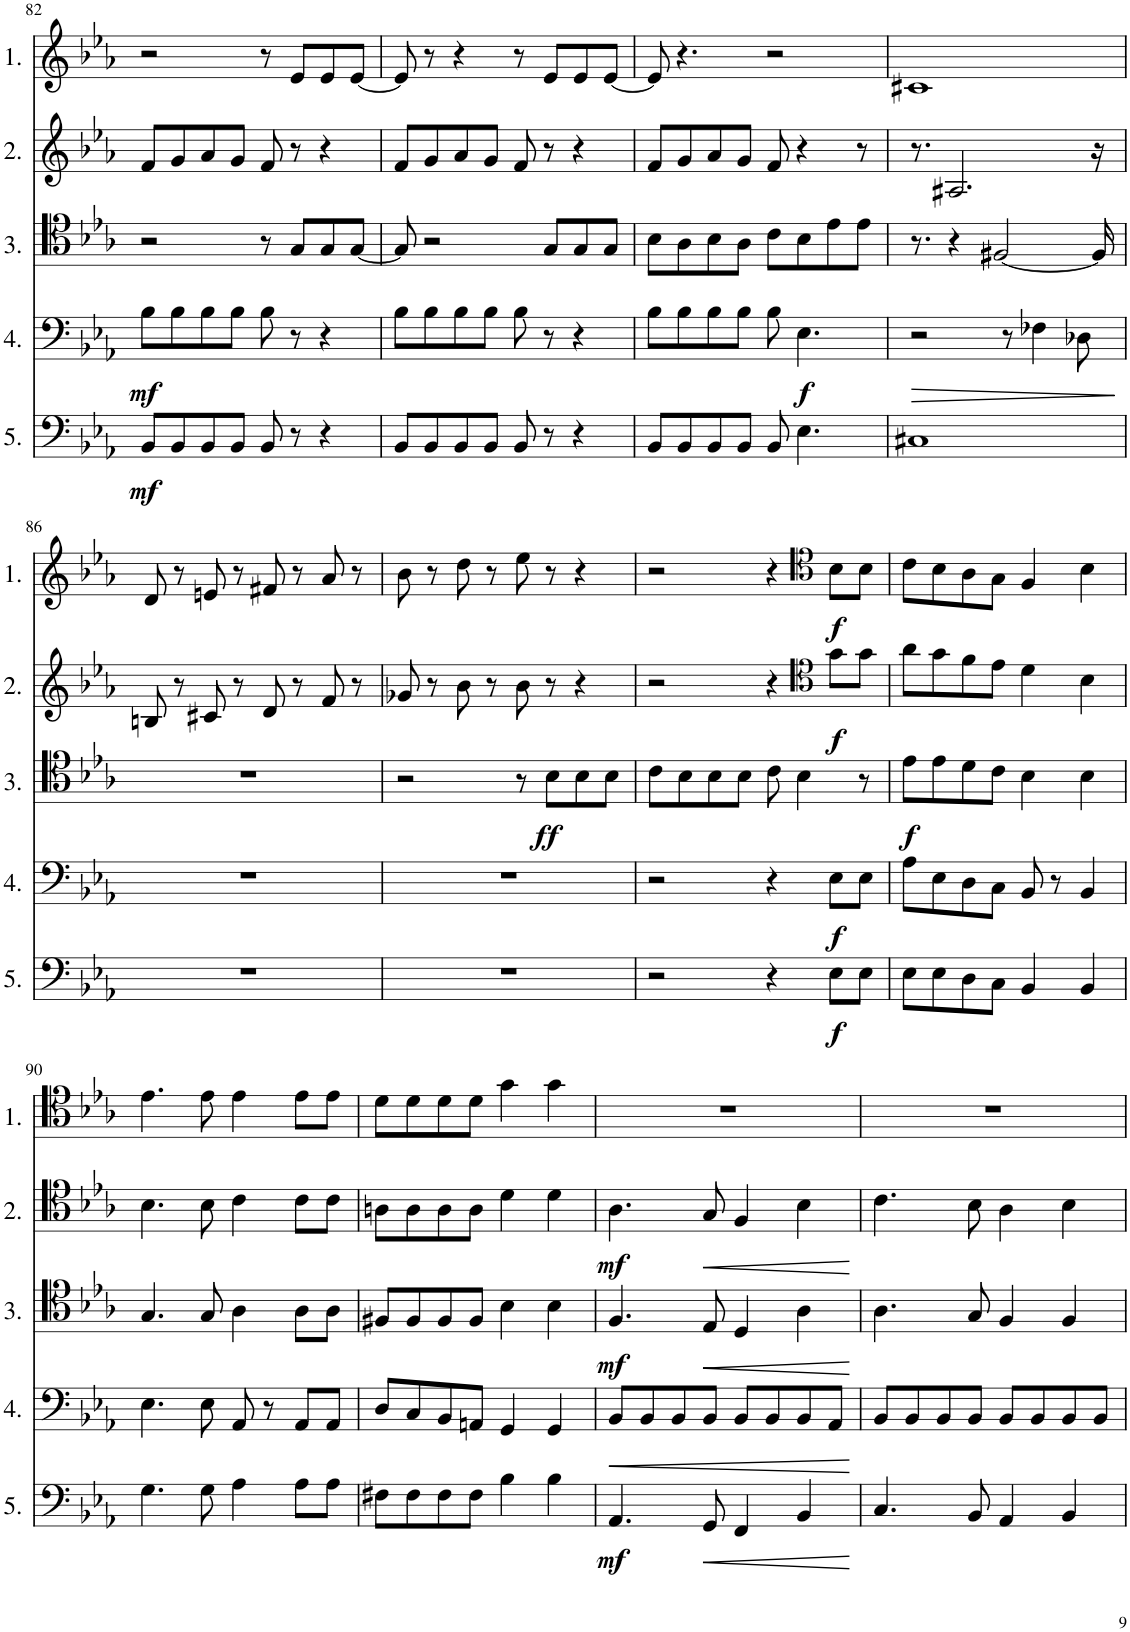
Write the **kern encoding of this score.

**kern	**dynam	**kern	**dynam	**kern	**dynam	**kern	**dynam	**kern	**dynam
*part5	*part5	*part4	*part4	*part3	*part3	*part2	*part2	*part1	*part1
*staff5	*staff5	*staff4	*staff4	*staff3	*staff3	*staff2	*staff2	*staff1	*staff1
*I"Cello 5	*	*I"Cello 4	*	*I"Cello 3	*	*I"Cello 2	*	*I"Cello 1	*
!!LO:PB:g=z
*clefF4	*	*clefF4	*	*clefC4	*	*clefG2	*	*clefG2	*
*k[b-e-a-]	*	*k[b-e-a-]	*	*k[b-e-a-]	*	*k[b-e-a-]	*	*k[b-e-a-]	*
*M4/4	*	*M4/4	*	*M4/4	*	*M4/4	*	*M4/4	*
=82	=82	=82	=82	=82	=82	=82	=82	=82	=82
!	!LO:DY:b	!	!LO:DY:b	!	!	!	!	!	!
8BB-/L	mf	8B-\L	mf	2r	.	8f/L	.	2r	.
8BB-/	.	8B-\	.	.	.	8g/	.	.	.
8BB-/	.	8B-\	.	.	.	8a-/	.	.	.
8BB-/J	.	8B-\J	.	.	.	8g/J	.	.	.
8BB-/	.	8B-\	.	8r	.	8f/	.	8r	.
8r	.	8r	.	8G/L	.	8r	.	8e-/L	.
4r	.	4r	.	8G/	.	4r	.	8e-/	.
.	.	.	.	[8G/J	.	.	.	[8e-/J	.
=83	=83	=83	=83	=83	=83	=83	=83	=83	=83
8BB-/L	.	8B-\L	.	8G/]	.	8f/L	.	8e-/]	.
8BB-/	.	8B-\	.	2r	.	8g/	.	8r	.
8BB-/	.	8B-\	.	.	.	8a-/	.	4r	.
8BB-/J	.	8B-\J	.	.	.	8g/J	.	.	.
8BB-/	.	8B-\	.	.	.	8f/	.	8r	.
8r	.	8r	.	8G/L	.	8r	.	8e-/L	.
4r	.	4r	.	8G/	.	4r	.	8e-/	.
.	.	.	.	8G/J	.	.	.	[8e-/J	.
=84	=84	=84	=84	=84	=84	=84	=84	=84	=84
8BB-/L	.	8B-\L	.	8B-\L	.	8f/L	.	8e-/]	.
8BB-/	.	8B-\	.	8A-\	.	8g/	.	4.r	.
8BB-/	.	8B-\	.	8B-\	.	8a-/	.	.	.
8BB-/J	.	8B-\J	.	8A-\J	.	8g/J	.	.	.
8BB-/	.	8B-\	.	8c\L	.	8f/	.	2r	.
!	!	!	!LO:DY:b	!	!	!	!	!	!
4.E-\	.	4.E-\	f	8B-\	.	4r	.	.	.
.	.	.	.	8e-\	.	.	.	.	.
.	.	.	.	8e-\J	.	8r	.	.	.
=85	=85	=85	=85	=85	=85	=85	=85	=85	=85
!	!	!	!LO:HP:b	!	!	!	!	!	!
1C#X	.	2r	>	8.r	.	8.r	.	1c#X	.
.	.	.	.	4r	.	2.A#X/	.	.	.
.	.	.	.	[2F#X/	.	.	.	.	.
.	.	8r	.	.	.	.	.	.	.
.	.	4F-X\	.	.	.	.	.	.	.
.	.	8D-X\	.	.	.	.	.	.	.
.	.	.	.	16F#/]	.	16r	.	.	.
.	.	.	]	.	.	.	.	.	.
!!LO:LB:g=z
=86	=86	=86	=86	=86	=86	=86	=86	=86	=86
1r	.	1r	.	1r	.	8Bn/	.	8d/	.
.	.	.	.	.	.	8r	.	8r	.
.	.	.	.	.	.	8c#X/	.	8en/	.
.	.	.	.	.	.	8r	.	8r	.
.	.	.	.	.	.	8d/	.	8f#X/	.
.	.	.	.	.	.	8r	.	8r	.
.	.	.	.	.	.	8f/	.	8a-/	.
.	.	.	.	.	.	8r	.	8r	.
=87	=87	=87	=87	=87	=87	=87	=87	=87	=87
1r	.	1r	.	2r	.	8g-X/	.	8b-\	.
.	.	.	.	.	.	8r	.	8r	.
.	.	.	.	.	.	8b-\	.	8dd\	.
.	.	.	.	.	.	8r	.	8r	.
.	.	.	.	8r	.	8b-\	.	8ee-\	.
!	!	!	!	!	!LO:DY:b	!	!	!	!
.	.	.	.	8B-\L	ff	8r	.	8r	.
.	.	.	.	8B-\	.	4r	.	4r	.
.	.	.	.	8B-\J	.	.	.	.	.
=88	=88	=88	=88	=88	=88	=88	=88	=88	=88
2r	.	2r	.	8c\L	.	2r	.	2r	.
.	.	.	.	8B-\	.	.	.	.	.
.	.	.	.	8B-\	.	.	.	.	.
.	.	.	.	8B-\J	.	.	.	.	.
4r	.	4r	.	8c\	.	4r	.	4r	.
.	.	.	.	4B-\	.	.	.	.	.
*	*	*	*	*	*	*clefC4	*	*clefC4	*
!	!LO:DY:b	!	!LO:DY:b	!	!	!	!LO:DY:b	!	!LO:DY:b
8E-\L	f	8E-\L	f	.	.	8g\L	f	8B-\L	f
8E-\J	.	8E-\J	.	8r	.	8g\J	.	8B-\J	.
=89	=89	=89	=89	=89	=89	=89	=89	=89	=89
!	!	!	!	!	!LO:DY:b	!	!	!	!
8E-\L	.	8A-\L	.	8e-\L	f	8a-\L	.	8c\L	.
8E-\	.	8E-\	.	8e-\	.	8g\	.	8B-\	.
8D\	.	8D\	.	8d\	.	8f\	.	8A-\	.
8C\J	.	8C\J	.	8c\J	.	8e-\J	.	8G\J	.
4BB-/	.	8BB-/	.	4B-\	.	4d\	.	4F/	.
.	.	8r	.	.	.	.	.	.	.
4BB-/	.	4BB-/	.	4B-\	.	4B-\	.	4B-\	.
!!LO:LB:g=z
=90	=90	=90	=90	=90	=90	=90	=90	=90	=90
4.G\	.	4.E-\	.	4.G/	.	4.B-\	.	4.e-\	.
8G\	.	8E-\	.	8G/	.	8B-\	.	8e-\	.
4A-\	.	8AA-/	.	4A-\	.	4c\	.	4e-\	.
.	.	8r	.	.	.	.	.	.	.
8A-\L	.	8AA-/L	.	8A-\L	.	8c\L	.	8e-\L	.
8A-\J	.	8AA-/J	.	8A-\J	.	8c\J	.	8e-\J	.
=91	=91	=91	=91	=91	=91	=91	=91	=91	=91
8F#X\L	.	8D/L	.	8F#X/L	.	8An\L	.	8d\L	.
8F#\	.	8C/	.	8F#/	.	8A\	.	8d\	.
8F#\	.	8BB-/	.	8F#/	.	8A\	.	8d\	.
8F#\J	.	8AAn/J	.	8F#/J	.	8A\J	.	8d\J	.
4B-\	.	4GG/	.	4B-\	.	4d\	.	4g\	.
4B-\	.	4GG/	.	4B-\	.	4d\	.	4g\	.
=92	=92	=92	=92	=92	=92	=92	=92	=92	=92
!	!LO:DY:b	!	!LO:HP:b	!	!LO:DY:b	!	!LO:DY:b	!	!
4.AA-/	mf	8BB-/L	<	4.F/	mf	4.A-\	mf	1r	.
.	.	8BB-/	.	.	.	.	.	.	.
.	.	8BB-/	.	.	.	.	.	.	.
!	!LO:HP:b	!	!	!	!LO:HP:b	!	!LO:HP:b	!	!
8GG/	<	8BB-/J	.	8E-/	<	8G/	<	.	.
4FF/	.	8BB-/L	.	4D/	.	4F/	.	.	.
.	.	8BB-/	.	.	.	.	.	.	.
4BB-/	.	8BB-/	.	4A-\	.	4B-\	.	.	.
.	.	8AA-/J	.	.	.	.	.	.	.
.	[	.	[	.	[	.	[	.	.
=93	=93	=93	=93	=93	=93	=93	=93	=93	=93
4.C/	.	8BB-/L	.	4.A-\	.	4.c\	.	1r	.
.	.	8BB-/	.	.	.	.	.	.	.
.	.	8BB-/	.	.	.	.	.	.	.
8BB-/	.	8BB-/J	.	8G/	.	8B-\	.	.	.
4AA-/	.	8BB-/L	.	4F/	.	4A-\	.	.	.
.	.	8BB-/	.	.	.	.	.	.	.
4BB-/	.	8BB-/	.	4F/	.	4B-\	.	.	.
.	.	8BB-/J	.	.	.	.	.	.	.
=	=	=	=	=	=	=	=	=	=
*-	*-	*-	*-	*-	*-	*-	*-	*-	*-
